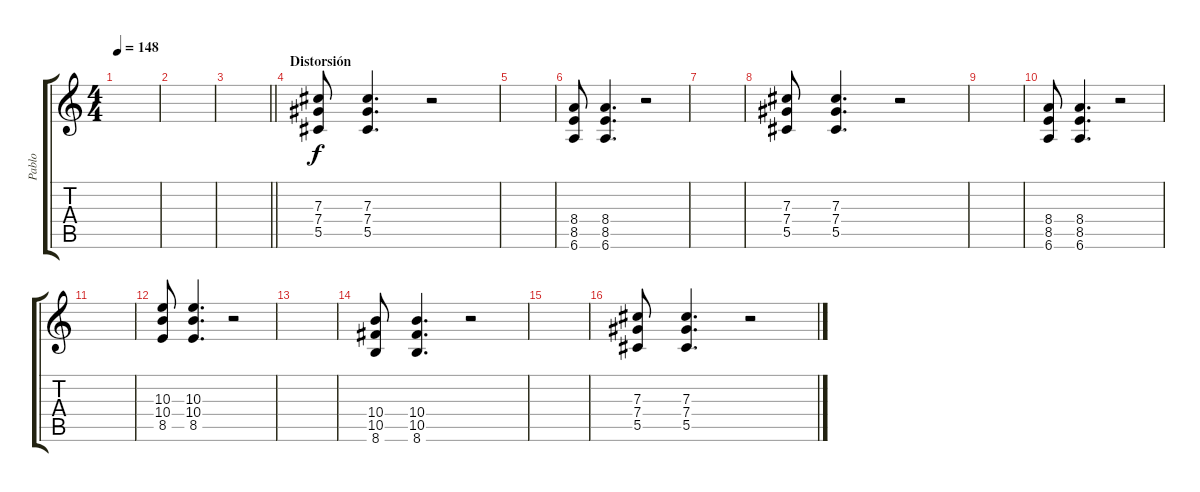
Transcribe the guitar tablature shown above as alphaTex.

\track ("Pablo" "Pablo") {instrument distortionguitar}
\staff {score tabs}
\tuning (Eb4 Bb3 Gb3 Db3 Ab2 Eb2) {hide}
\ts (4 4)
\tempo 148
\clef g2
\ks c
|
|
\barLineRight lightlight
|
\section ("" "Distorsión")
(7.3 7.4 5.5).8{volume 14} (7.3 7.4 5.5).4{d} r.2 |
|
(8.4 8.5 6.6).8 (8.4 8.5 6.6).4{d} r.2 |
|
(7.3 7.4 5.5).8 (7.3 7.4 5.5).4{d} r.2 |
|
(8.4 8.5 6.6).8 (8.4 8.5 6.6).4{d} r.2 |
|
(10.3 10.4 8.5).8 (10.3 10.4 8.5).4{d} r.2 |
|
(10.4 10.5 8.6).8 (10.4 10.5 8.6).4{d} r.2 |
|
(7.3 7.4 5.5).8 (7.3 7.4 5.5).4{d} r.2
